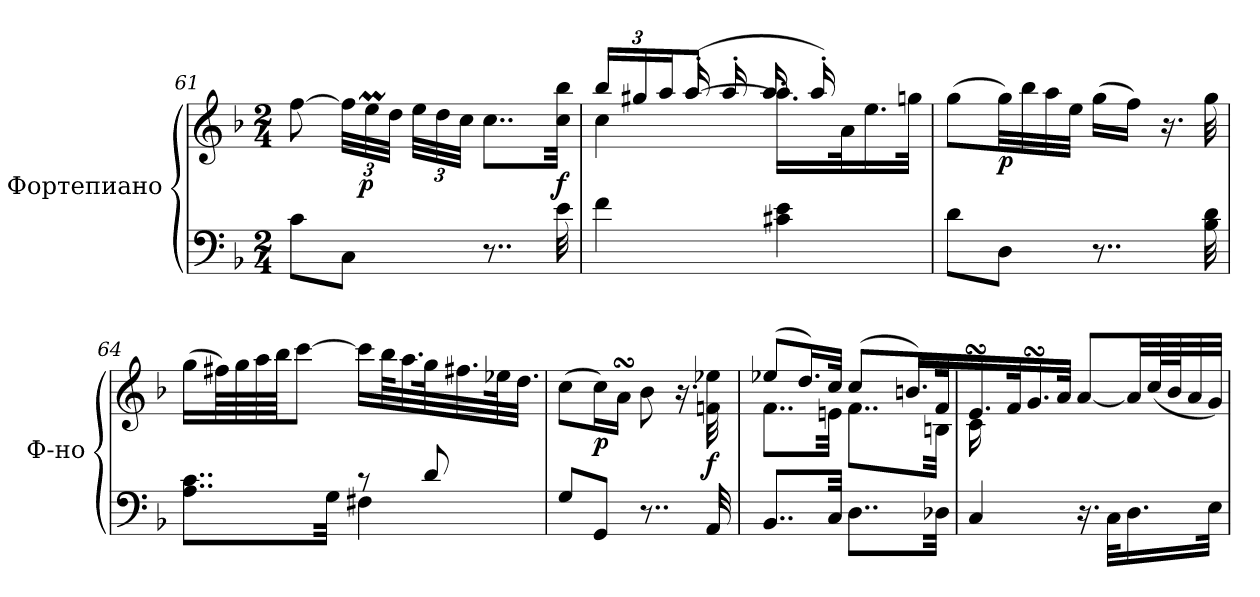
**kern	**kern	**dynam
*part1	*part1	*part1
*staff2	*staff1	*staff1/2
*I"Фортепиано	*	*
*I'Ф-но	*	*
*clefF4	*clefG2	*
*k[b-]	*k[b-]	*
*M2/4	*M2/4	*
=61	=61	=61
8c\L	[8ff\	.
*	*Xbrackettup	*
8C\J	48ff\LLL]	.
!	!	!LO:DY:b
.	48eem\	p
.	48dd\JJJ	.
.	48ee\LLL	.
.	48dd\	.
.	48cc\JJJ	.
8..r	8..cc\L	.
!	!	!LO:DY:b
32e\	32cc\ 32bb-\Jkk	f
!!LO:LB:g=z
=62	=62	=62
*	*^	*
*	*	*^	*
4f\	24bb-/LL	4cc\	8ryy	.
.	24gg#X/	.	.	.
.	24aa/J	.	.	.
.	[8aa/J	.	(<16aa'>!	.
.	.	.	16aa'>!	.
4c#X\ 4e\	16.aa'>!\LL]	4ryy	16aa	.
.	.	.	16aa'!)	.
.	32a\K	.	.	.
.	16.ee\	.	8ryy	.
.	32ggn\JJk	.	.	.
*	*v	*v	*v	*
=63	=63	=63
8d\L	(>8gg\L	.
!	!	!LO:DY:b
8D\J	32gg\LL)	p
.	32bb-\	.
.	32aa\	.
.	32ee\JJJ	.
8..r	(>16gg\LL	.
.	16ff\JJ)	.
.	16.r	.
32B-\ 32d\	32gg\	.
=64	=64	=64
*^	*	*
8..A\ 8..c\L	4ryy	(>16gg\LL	.
.	.	64ff#X\LL)	.
.	.	64gg\	.
.	.	64aa\	.
.	.	64bb-\JJJ	.
.	.	[8ccc\J	.
32G\Jkk	.	.	.
8r	4F#X\	16ccc\LL]	.
.	.	64bb-\KL	.
.	.	32.aa\	.
8d/	.	64gg\K	.
.	.	32.ff#X\	.
.	.	64ee-X\K	.
.	.	32.dd\JJJ	.
*v	*v	*	*
!!LO:LB:g=z
=65	=65	=65
8G/L	(>8cc\L	.
!	!	!LO:DY:b
8GG/J	16cc\L)	p
.	16asSsS\JJ	.
8..r	8b-\	.
.	16.r	.
!	!	!LO:DY:b
32AA/	32fn\ 32ee-X\	f
=66	=66	=66
*	*^	*
8..BB-/L	(>8ee-X/L	8..f\L	.
.	16.dd/L)	.	.
32C/Jkk	32cc/JJk	32en\Jkk	.
8..D\L	(>8cc/L	8..f\L	.
.	16.bn/L)	.	.
32D-X\Jkk	32f/K	32Bn\Jkk	.
=67	=67	=67	=67
4C/	16.esSsS/	16c\	.
.	.	4..ryy	.
.	32f/K	.	.
.	16.gsSSS/	.	.
.	32a/JJk	.	.
16.r	[8a/L	.	.
32C\KLL	.	.	.
16.D\	32a/LL]	.	.
.	(<64cc/L	.	.
.	64b-/J	.	.
.	32a/	.	.
32E\JJk	32g/JJJ)	.	.
*	*v	*v	*
=	=	=
*-	*-	*-
